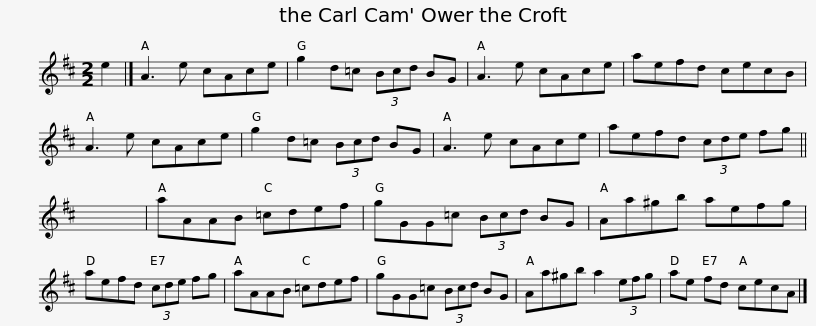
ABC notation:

X:1
L:1/8
M:2/2
I:linebreak $
K:D
V:1 treble
V:1
 e2 |] A3 e cAce | g2 d=c (3Bcd BG | A3 e cAce | aefd cecB | %5
 A3 e cAce |$ g2 d=c (3Bcd BG | A3 e cAce | aefd (3cde fg || x8 | %10
 aAAB =cdef | gGG=c (3Bcd BG |$ Aa^gb aefg | aefd (3cde fg | aAAB =cdef | %15
 gGG=c (3Bcd BG | Aa^gb a2 (3efg |$ ae fd cecA |] %18
